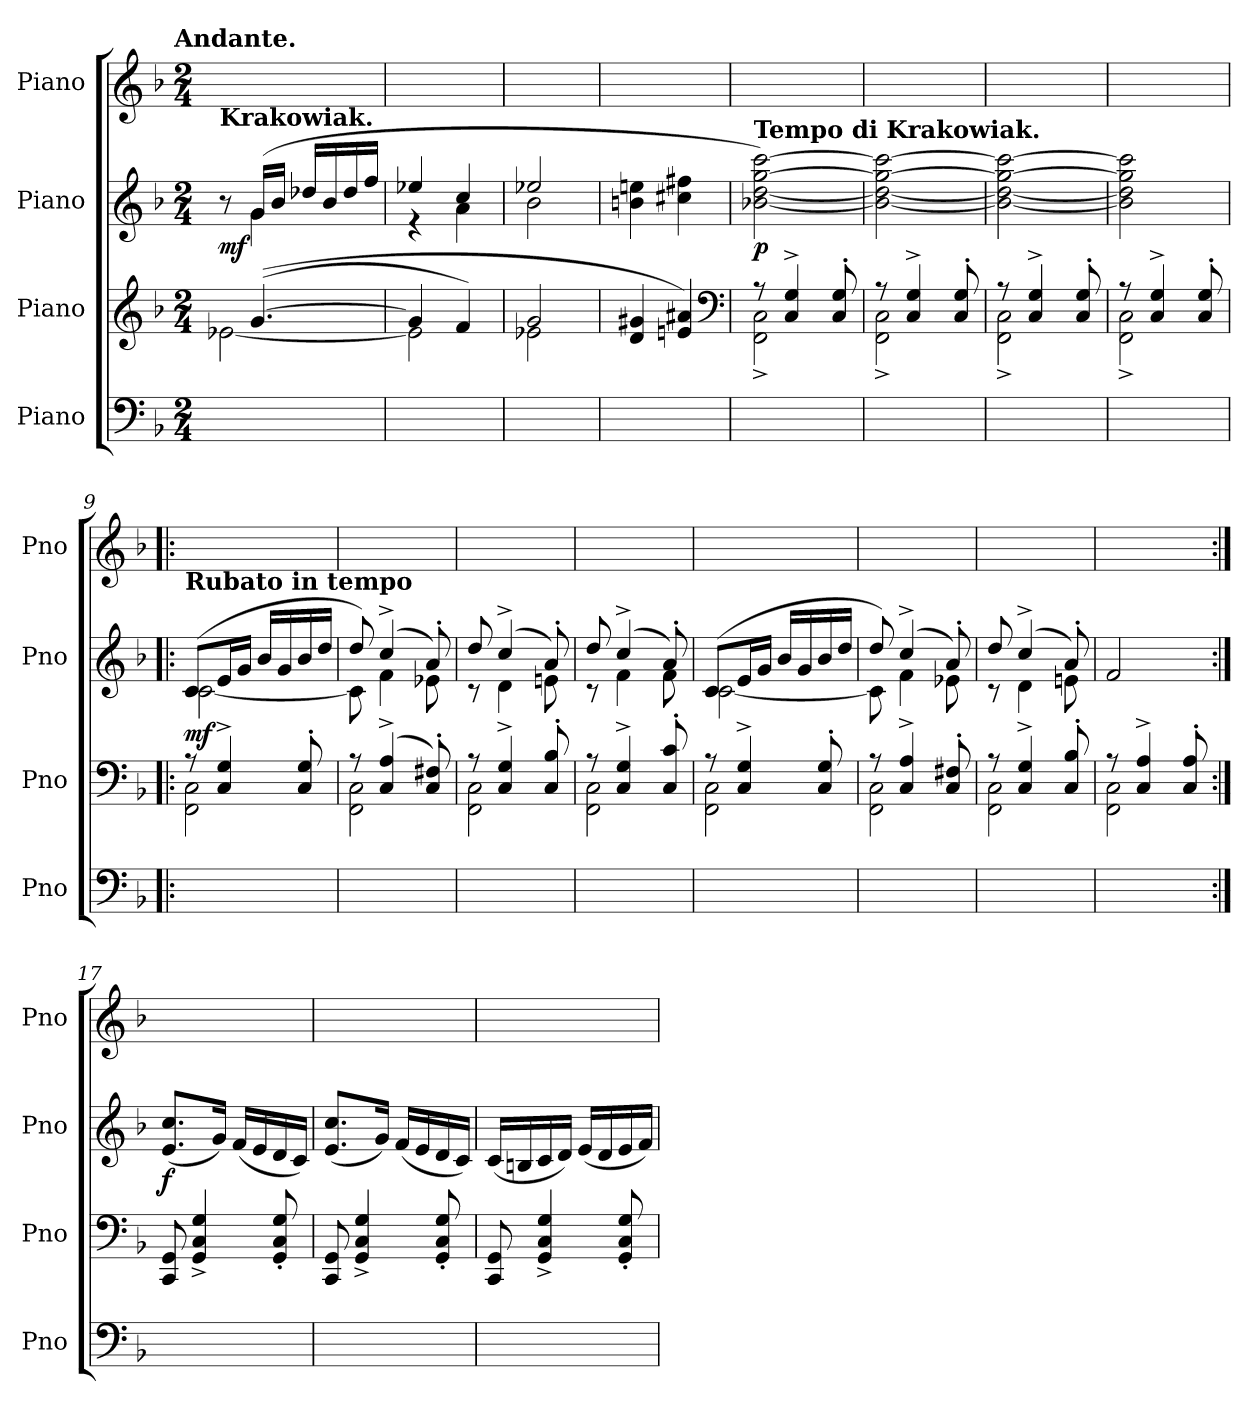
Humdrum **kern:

**kern	**kern	**kern	**dynam	**kern
*part4	*part3	*part2	*part2	*part1
*staff4	*staff3	*staff2	*staff2	*staff1
*I"Piano	*I"Piano	*I"Piano	*	*I"Piano
*I'Pno	*I'Pno	*I'Pno	*	*I'Pno
*clefF4	*clefG2	*clefG2	*	*clefG2
*k[b-]	*k[b-]	*k[b-]	*	*k[b-]
*F:	*F:	*F:	*	*F:
!!LO:TX:omd:t=Andante.
*M2/4	*M2/4	*M2/4	*	*M2/4
=1	=1	=1	=1	=1
*	*^	*^	*	*
!	!	!	!LO:TX:a:B:t=Krakowiak.	!	!	!
2ryy	8ryy	[2e-X\	8r	8ryy	mf	2ryy
.	(([4.g/	.	(16g/LL	4g\	.	.
.	.	.	16b-/JJ	.	.	.
.	.	.	16dd-X/LL	.	.	.
.	.	.	16b-/	.	.	.
.	.	.	16dd-/	8ryy	.	.
.	.	.	16ff/JJ	.	.	.
=2	=2	=2	=2	=2	=2	=2
2ryy	4g/]	2e-\]	4ee-X/	4r	.	2ryy
.	4f/)	.	4cc/	4a\	.	.
=3	=3	=3	=3	=3	=3	=3
2ryy	2g/	2e-X\	2ee-X/	2b-\	.	2ryy
*	*v	*v	*	*	*	*
*	*	*v	*v	*	*
=4	=4	=4	=4	=4
2ryy	4d/ 4g#X/	4bn\ 4een\	.	2ryy
.	4en/ 4a#X/)	4cc#X\ 4ff#X\	.	.
*	*clefF4	*	*	*
=5	=5	=5	=5	=5
*	*^	*	*	*
!	!	!	!LO:TX:a:B:t=Tempo di Krakowiak.	!	!
2ryy	8r	2FF^\ 2C^\	[2b-X\ [2dd\ [2gg\ [2ccc\)	p	2ryy
.	4C^/ 4G^/	.	.	.	.
.	8C'/ 8G'/	.	.	.	.
=6	=6	=6	=6	=6	=6
2ryy	8r	2FF^\ 2C^\	2b-_\ 2dd_\ 2gg_\ 2ccc_\	.	2ryy
.	4C^/ 4G^/	.	.	.	.
.	8C'/ 8G'/	.	.	.	.
=7	=7	=7	=7	=7	=7
2ryy	8r	2FF^\ 2C^\	2b-_\ 2dd_\ 2gg_\ 2ccc_\	.	2ryy
.	4C^/ 4G^/	.	.	.	.
.	8C'/ 8G'/	.	.	.	.
=8	=8	=8	=8	=8	=8
2ryy	8r	2FF^\ 2C^\	2b-]\ 2dd]\ 2gg]\ 2ccc]\	.	2ryy
.	4C^/ 4G^/	.	.	.	.
.	8C'/ 8G'/	.	.	.	.
=9!|:	=9!|:	=9!|:	=9!|:	=9!|:	=9!|:
*	*	*	*^	*	*
!	!	!	!LO:TX:a:B:t=Rubato in tempo	!	!	!
2ryy	8r	2FF\ 2C\	(8c/L	[2c\	mf	2ryy
.	4C^/ 4G^/	.	16e/L	.	.	.
.	.	.	16g/JJ	.	.	.
.	.	.	16b-/LL	.	.	.
.	.	.	16g/	.	.	.
.	8C'/ 8G'/	.	16b-/	.	.	.
.	.	.	16dd/JJ	.	.	.
=10	=10	=10	=10	=10	=10	=10
2ryy	8r	2FF\ 2C\	8dd/)	8c\]	.	2ryy
.	(4C^/ 4A^/	.	(4cc^/	4f\	.	.
.	8C'/ 8F#X'/)	.	8a'/)	8e-X\	.	.
=11	=11	=11	=11	=11	=11	=11
2ryy	8r	2FF\ 2C\	8dd/	8r	.	2ryy
.	4C^/ 4G^/	.	(4cc^/	4d\	.	.
.	8C'/ 8B-'/	.	8a'/)	8en\	.	.
=12	=12	=12	=12	=12	=12	=12
2ryy	8r	2FF\ 2C\	8dd/	8r	.	2ryy
.	4C^/ 4G^/	.	(4cc^/	4f\	.	.
.	8C'/ 8c'/	.	8a'/)	8f\	.	.
=13	=13	=13	=13	=13	=13	=13
2ryy	8r	2FF\ 2C\	(8c/L	[2c\	.	2ryy
.	4C^/ 4G^/	.	16e/L	.	.	.
.	.	.	16g/JJ	.	.	.
.	.	.	16b-/LL	.	.	.
.	.	.	16g/	.	.	.
.	8C'/ 8G'/	.	16b-/	.	.	.
.	.	.	16dd/JJ	.	.	.
=14	=14	=14	=14	=14	=14	=14
2ryy	8r	2FF\ 2C\	8dd/)	8c\]	.	2ryy
.	4C^/ 4A^/	.	(4cc^/	4f\	.	.
.	8C'/ 8F#X'/	.	8a'/)	8e-X\	.	.
=15	=15	=15	=15	=15	=15	=15
2ryy	8r	2FF\ 2C\	8dd/	8r	.	2ryy
.	4C^/ 4G^/	.	(4cc^/	4d\	.	.
.	8C'/ 8B-'/	.	8a'/)	8en\	.	.
*	*	*	*v	*v	*	*
=16	=16	=16	=16	=16	=16
2ryy	8r	2FF\ 2C\	2f/	.	2ryy
.	4C^/ 4A^/	.	.	.	.
.	8C'/ 8A'/	.	.	.	.
*	*v	*v	*	*	*
=17:|!	=17:|!	=17:|!	=17:|!	=17:|!
2ryy	8CC/ 8GG/	(8.e/ 8.cc/L	f	2ryy
.	4GG^/ 4C^/ 4G^/	.	.	.
.	.	16g/Jk)	.	.
.	.	(16f/LL	.	.
.	.	16e/	.	.
.	8GG'/ 8C'/ 8G'/	16d/	.	.
.	.	16c/JJ)	.	.
=18	=18	=18	=18	=18
2ryy	8CC/ 8GG/	(8.e/ 8.cc/L	.	2ryy
.	4GG^/ 4C^/ 4G^/	.	.	.
.	.	16g/Jk)	.	.
.	.	(16f/LL	.	.
.	.	16e/	.	.
.	8GG'/ 8C'/ 8G'/	16d/	.	.
.	.	16c/JJ)	.	.
=19	=19	=19	=19	=19
2ryy	8CC/ 8GG/	(16c/LL	.	2ryy
.	.	16Bn/	.	.
.	4GG^/ 4C^/ 4G^/	16c/	.	.
.	.	16d/JJ)	.	.
.	.	(16e/LL	.	.
.	.	16d/	.	.
.	8GG'/ 8C'/ 8G'/	16e/	.	.
.	.	16f/JJ)	.	.
=	=	=	=	=
*-	*-	*-	*-	*-
